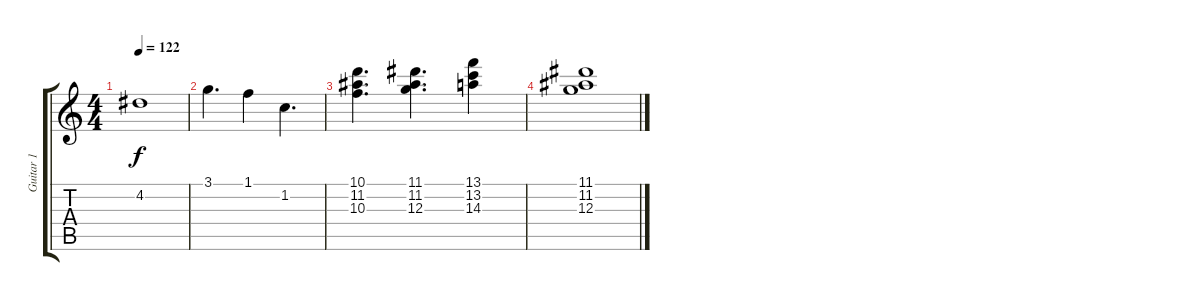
\track ("Guitar 1" "Guitar 1") {instrument acousticguitarsteel}
\staff {score tabs}
\tuning (E4 B3 G3 D3 A2 E2) {hide}
\ts (4 4)
\tempo 122
\clef g2
\ks c
4.2.1{dy f} |
3.1.4{d} 1.1.4 1.2.4{d} |
(10.1 11.2 10.3).4{d} (11.1 11.2 12.3).4{d} (13.1 13.2 14.3).4 |
(11.1 11.2 12.3).1
